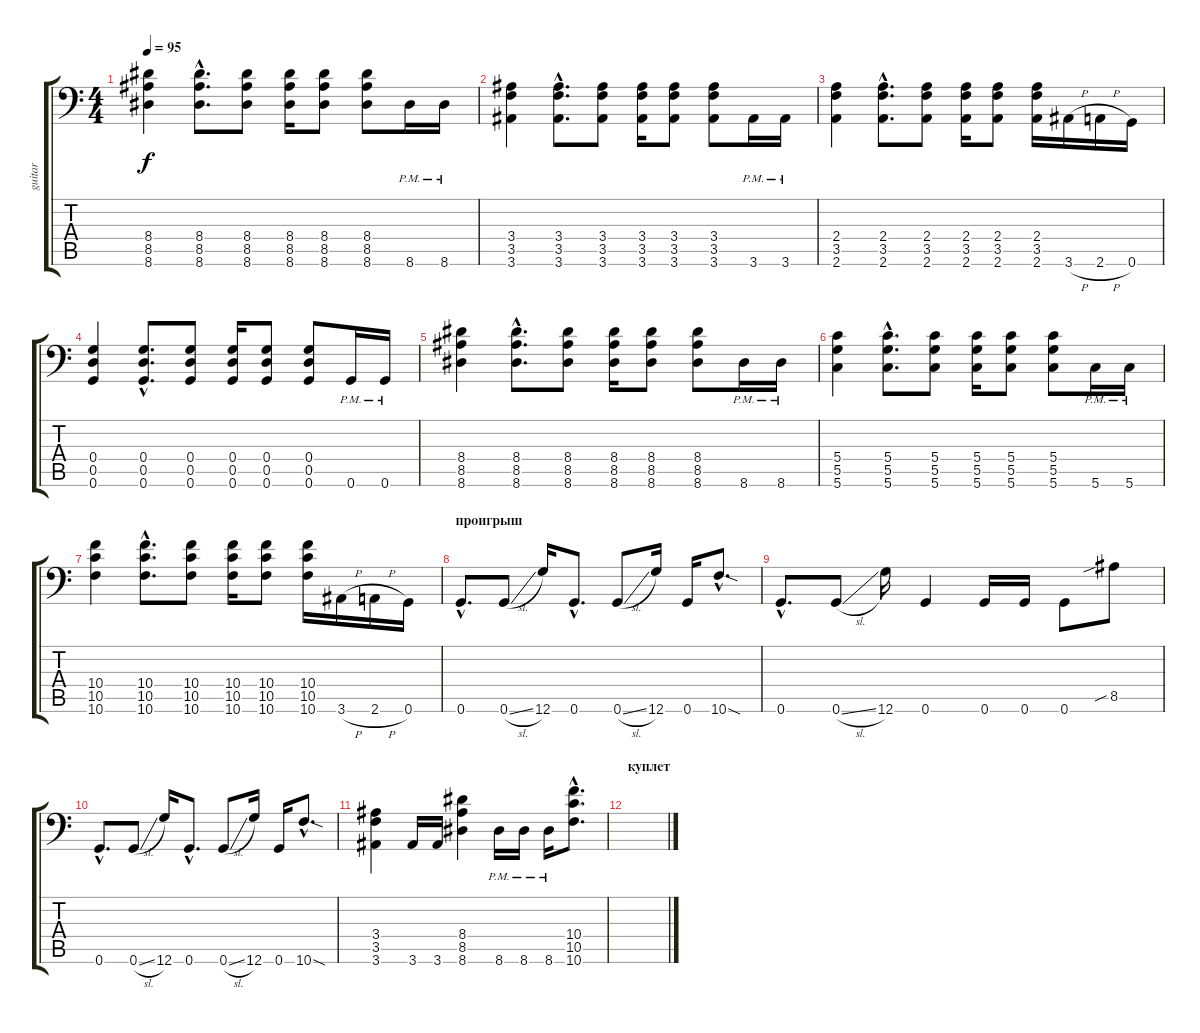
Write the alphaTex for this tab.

\track ("guitar" "guitar") {instrument distortionguitar}
\staff {score tabs}
\tuning (A3 E3 C3 G2 D2 G1) {hide}
\ts (4 4)
\tempo 95
\clef f4
\ks c
(8.4 8.5 8.6).4{dy f} (8.4{hac} 8.5{hac} 8.6{hac}).8{d} (8.4 8.5 8.6).8 (8.4 8.5 8.6).16 (8.4 8.5 8.6).8 (8.4 8.5 8.6).8 8.6{pm}.16 8.6{pm}.16 |
(3.4 3.5 3.6).4 (3.4{hac} 3.5{hac} 3.6{hac}).8{d} (3.4 3.5 3.6).8 (3.4 3.5 3.6).16 (3.4 3.5 3.6).8 (3.4 3.5 3.6).8 3.6{pm}.16 3.6{pm}.16 |
(2.4 3.5 2.6).4 (2.4{hac} 3.5{hac} 2.6{hac}).8{d} (2.4 3.5 2.6).8 (2.4 3.5 2.6).16 (2.4 3.5 2.6).8 (2.4 3.5 2.6).16 3.6{h}.16 2.6{h}.16 0.6.16 |
(0.4 0.5 0.6).4 (0.4{hac} 0.5{hac} 0.6{hac}).8{d} (0.4 0.5 0.6).8 (0.4 0.5 0.6).16 (0.4 0.5 0.6).8 (0.4 0.5 0.6).8 0.6{pm}.16 0.6{pm}.16 |
(8.4 8.5 8.6).4 (8.4{hac} 8.5{hac} 8.6{hac}).8{d} (8.4 8.5 8.6).8 (8.4 8.5 8.6).16 (8.4 8.5 8.6).8 (8.4 8.5 8.6).8 8.6{pm}.16 8.6{pm}.16 |
(5.4 5.5 5.6).4 (5.4{hac} 5.5{hac} 5.6{hac}).8{d} (5.4 5.5 5.6).8 (5.4 5.5 5.6).16 (5.4 5.5 5.6).8 (5.4 5.5 5.6).8 5.6{pm}.16 5.6{pm}.16 |
(10.4 10.5 10.6).4 (10.4{hac} 10.5{hac} 10.6{hac}).8{d} (10.4 10.5 10.6).8 (10.4 10.5 10.6).16 (10.4 10.5 10.6).8 (10.4 10.5 10.6).16 3.6{h}.16 2.6{h}.16 0.6.16 |
\section ("" "проигрыш")
0.6{hac}.8{d} 0.6{sl}.8 12.6.16 0.6{hac}.8{d} 0.6{sl}.8 12.6.16 0.6.16 10.6{sod hac}.8{d} |
0.6{hac}.8{d} 0.6{sl}.8 12.6.16 0.6.4 0.6.16 0.6.16 0.6.8 8.5{sib}.8 |
0.6{hac}.8{d} 0.6{sl}.8 12.6.16 0.6{hac}.8{d} 0.6{sl}.8 12.6.16 0.6.16 10.6{sod hac}.8{d} |
(3.4 3.5 3.6).4 3.6.16 3.6.16 (8.4 8.5 8.6).4 8.6{pm}.16 8.6{pm}.16 8.6{pm}.16 (10.4{hac} 10.5{hac} 10.6{hac}).8{d} |
\section ("" "куплет")
